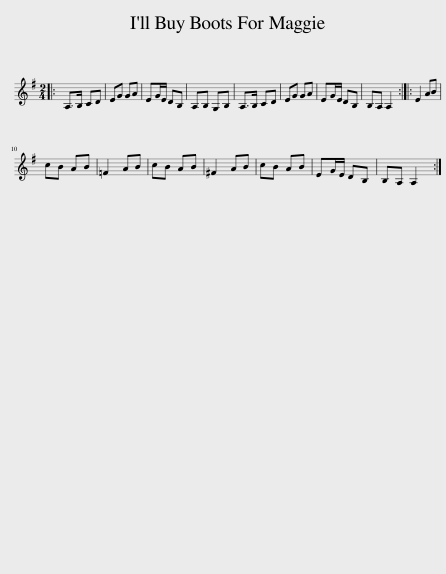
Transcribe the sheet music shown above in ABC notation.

X:1
L:1/8
M:2/4
I:linebreak $
K:G
V:1 treble
V:1
|: A,>B, CD | EG GA | EG/E/ DB, | A,B, G,B, | A,>B, CD | %5
 EG GA | EG/E/ DB, | B,A, A,2 :: E2 AB |$ cB AB | %10
 =F2 AB | cB AB | ^F2 AB | cB AB | EG/E/ DB, | %15
 B,A, A,2 :| %16
